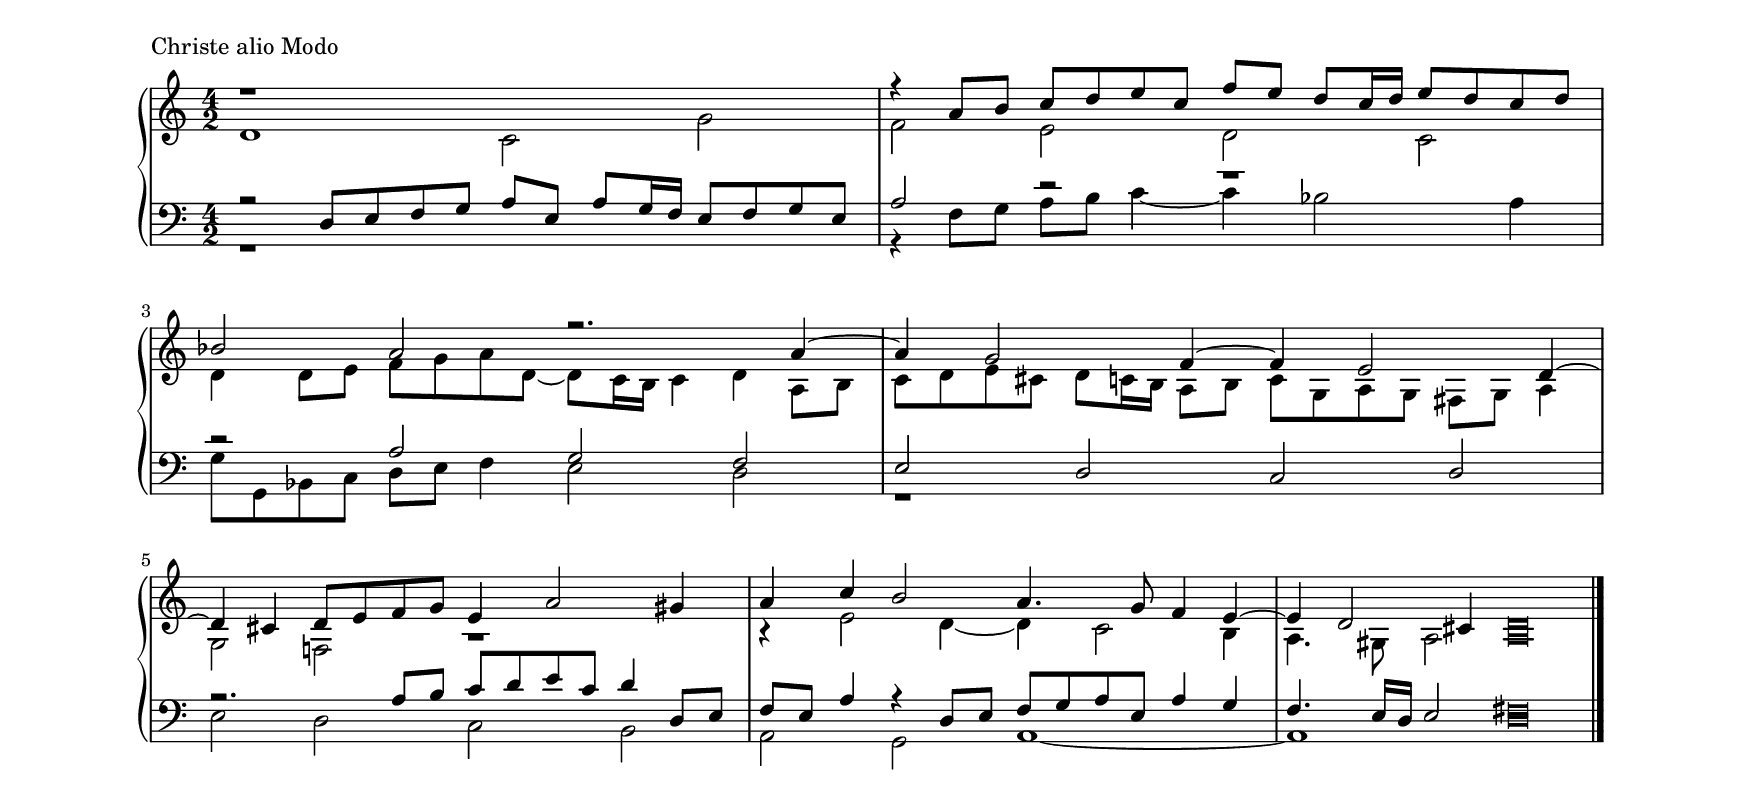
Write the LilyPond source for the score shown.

%! Title: Christe alio Modo
%! Part: I
%! No: 5
%! Remark:

\version "2.22.1"
\include "italiano.ly"

%****************************************************************
% Start cut-&-pastable-section

%****************************************************************

\paper {
  % Set paper
  #(set-paper-size "a4landscape")
  indent = 0\mm
  line-width = 250\mm
  ragged-right = ##f
  line-width = #(- line-width (* mm 3.000000) (* mm 1))
}

\layout {
  
}

%*****************************************
%  Set Header
%*****************************************
\header {
  %title = "KYRIE"
  %subtitle = "Kyrie"
  %subsubtitle = "Fiori Musicali"
  %composer = "G. Frescobaldi"
  %opus = "F.12/03"
  %tagline = "© 2022 Hautbois Project"
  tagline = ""
}

%*****************************************
% Start Voice
% Write the voices here
%*****************************************
MyMeter = \time 4/2
MyTempo = \tempo "Adantino"
MyKey = \key do \major
PieceName = "Christe alio Modo"

PieceVS = \relative la' {
  % bar 1 - 4
  r1*2 |
  r4 la8 si do re mi do fa mi re do16 re mi8 re do re |
  sib2 la r2. la4~ |
  la4 sol2 fa4~ fa mi2 re4~ |
  
  % bar 5 - 7
  re dod re8 mi fa sol mi4 la2 sold4 |
  la4 do si2 la4. sol8 fa4 mi~ |
  mi4 re2 dod4
  \once \override NoteHead.style = #'baroque
  re\breve*1/2 |
  
  \bar "|."
}

PieceVA = \relative re' {
  % bar 1 - 4
  re1 do2 sol' | fa2 mi re do |
  re4 re8 mi fa sol la re,~ re do16 si do4 re la8 si |
  do8 re mi dod re do!16 si la8 si do sol la sol fad sol la4 |
  
  % bar 5 - 7
  sol2 fa! r1 |
  r4 mi'2 re4~ re do2 si4 |
  la4. sold8 la2
  \once \override NoteHead.style = #'baroque
  la\breve*1/2 |
  
  \bar "|."
}

PieceVT = \relative re {
  % bar 1 - 4
  r2 re8 mi fa sol la mi la sol16 fa mi8 fa sol mi |
  la2 r2 r1 | r2 la2 sol fa |
  mi2 re do re |
  
  % bar 5 - 7
  r2. la'8 si do re mi do re4 re,8 mi|
  fa8 mi la4 r4 re,8 mi fa sol la mi la4 sol |
  fa4. mi16 re mi2
  \once \override NoteHead.style = #'baroque
  fad\breve*1/2 |
  
  \bar "|."
}

PieceVB = \relative fa {
  % bar 1 - 4
  r1*2 | r4 fa8 sol la si do4~ do sib2 la4 |
  sol8 sol, sib do re mi fa4 mi2 re | r1*2 |
  
  % bar 5 - 7
  mi2 re do si |
  la2 sol la1~ |
  la1
  \once \override NoteHead.style = #'baroque
  re\breve*1/2 |
  
  \bar "|."
}

%*****************************************
%  Start Score
%*****************************************

\markup { \vspace #1 }
\score {
  \header {
    piece = \PieceName
  }
  \new PianoStaff <<
    \new Staff { 
      \clef "treble" 
      %\MyTempo
      \MyKey
      \MyMeter
      <<
        \PieceVS
        \\
        \PieceVA
      >>
    }
    \new Staff { 
      \clef "bass" 
      %\MyTempo
      \MyKey
      \MyMeter
      <<
        \PieceVT
        \\
        \PieceVB
      >>
    }
  >>
}